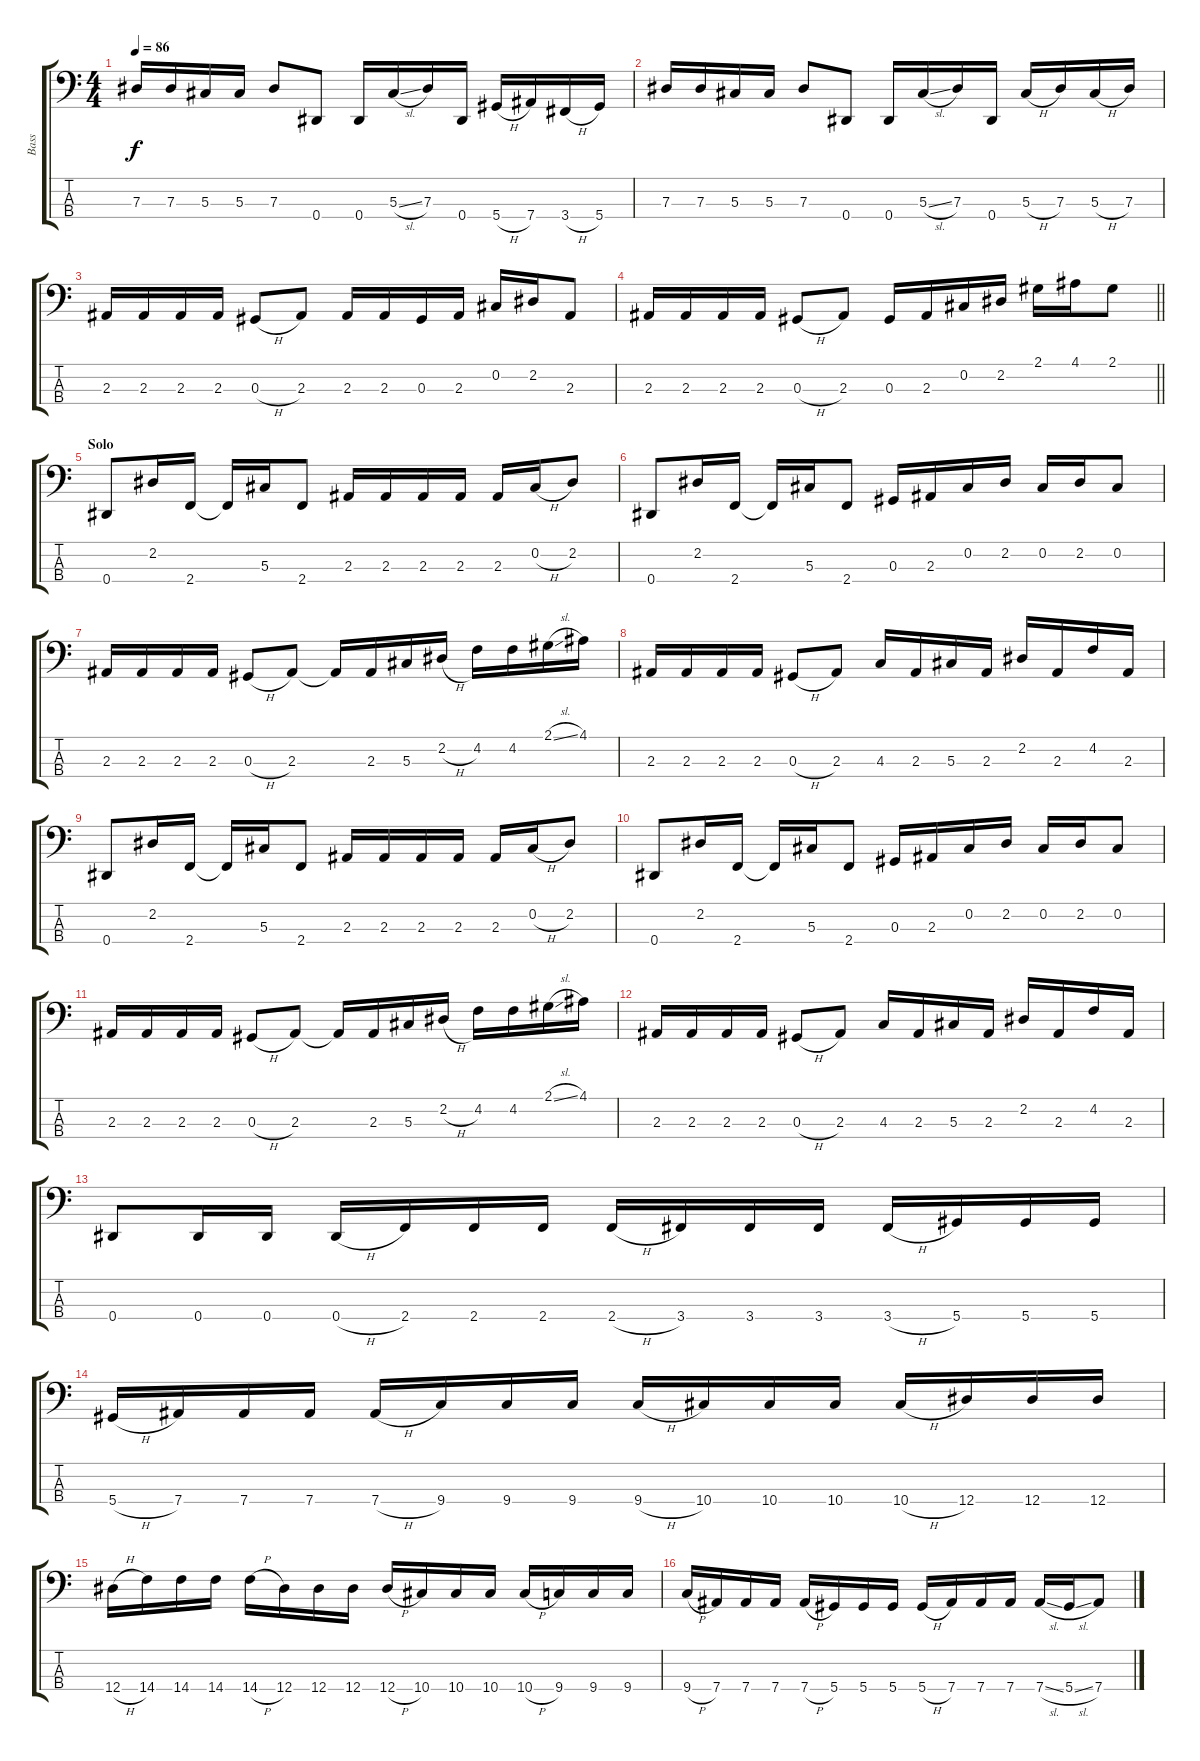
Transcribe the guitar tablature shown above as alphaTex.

\track ("Bass" "Bass") {instrument electricbassfinger}
\staff {score tabs}
\tuning (Gb2 Db2 Ab1 Eb1) {hide}
\ts (4 4)
\tempo 86
\clef f4
\ks c
7.3.16{dy f} 7.3.16 5.3.16 5.3.16 7.3.8 0.4.8 0.4.16 5.3{sl}.16 7.3.16 0.4.16 5.4{h}.16 7.4.16 3.4{h}.16 5.4.16 |
7.3.16 7.3.16 5.3.16 5.3.16 7.3.8 0.4.8 0.4.16 5.3{sl}.16 7.3.16 0.4.16 5.3{h}.16 7.3.16 5.3{h}.16 7.3.16 |
2.3.16 2.3.16 2.3.16 2.3.16 0.3{h}.8 2.3.8 2.3.16 2.3.16 0.3.16 2.3.16 0.2.16 2.2.16 2.3.8 |
\barLineRight lightlight
2.3.16 2.3.16 2.3.16 2.3.16 0.3{h}.8 2.3.8 0.3.16 2.3.16 0.2.16 2.2.16 2.1.16 4.1.16 2.1.8 |
\section ("" "Solo")
0.4.8 2.2.16 2.4.16 2.4{t}.16 5.3.16 2.4.8 2.3.16 2.3.16 2.3.16 2.3.16 2.3.16 0.2{h}.16 2.2.8 |
0.4.8 2.2.16 2.4.16 2.4{t}.16 5.3.16 2.4.8 0.3.16 2.3.16 0.2.16 2.2.16 0.2.16 2.2.16 0.2.8 |
2.3.16 2.3.16 2.3.16 2.3.16 0.3{h}.8 2.3.8 2.3{t}.16 2.3.16 5.3.16 2.2{h}.16 4.2.16 4.2.16 2.1{sl}.16 4.1.16 |
2.3.16 2.3.16 2.3.16 2.3.16 0.3{h}.8 2.3.8 4.3.16 2.3.16 5.3.16 2.3.16 2.2.16 2.3.16 4.2.16 2.3.16 |
0.4.8 2.2.16 2.4.16 2.4{t}.16 5.3.16 2.4.8 2.3.16 2.3.16 2.3.16 2.3.16 2.3.16 0.2{h}.16 2.2.8 |
0.4.8 2.2.16 2.4.16 2.4{t}.16 5.3.16 2.4.8 0.3.16 2.3.16 0.2.16 2.2.16 0.2.16 2.2.16 0.2.8 |
2.3.16 2.3.16 2.3.16 2.3.16 0.3{h}.8 2.3.8 2.3{t}.16 2.3.16 5.3.16 2.2{h}.16 4.2.16 4.2.16 2.1{sl}.16 4.1.16 |
2.3.16 2.3.16 2.3.16 2.3.16 0.3{h}.8 2.3.8 4.3.16 2.3.16 5.3.16 2.3.16 2.2.16 2.3.16 4.2.16 2.3.16 |
0.4.8 0.4.16 0.4.16 0.4{h}.16 2.4.16 2.4.16 2.4.16 2.4{h}.16 3.4.16 3.4.16 3.4.16 3.4{h}.16 5.4.16 5.4.16 5.4.16 |
5.4{h}.16 7.4.16 7.4.16 7.4.16 7.4{h}.16 9.4.16 9.4.16 9.4.16 9.4{h}.16 10.4.16 10.4.16 10.4.16 10.4{h}.16 12.4.16 12.4.16 12.4.16 |
12.4{h}.16 14.4.16 14.4.16 14.4.16 14.4{h}.16 12.4.16 12.4.16 12.4.16 12.4{h}.16 10.4.16 10.4.16 10.4.16 10.4{h}.16 9.4.16 9.4.16 9.4.16 |
9.4{h}.16 7.4.16 7.4.16 7.4.16 7.4{h}.16 5.4.16 5.4.16 5.4.16 5.4{h}.16 7.4.16 7.4.16 7.4.16 7.4{sl}.16 5.4{sl}.16 7.4.8
